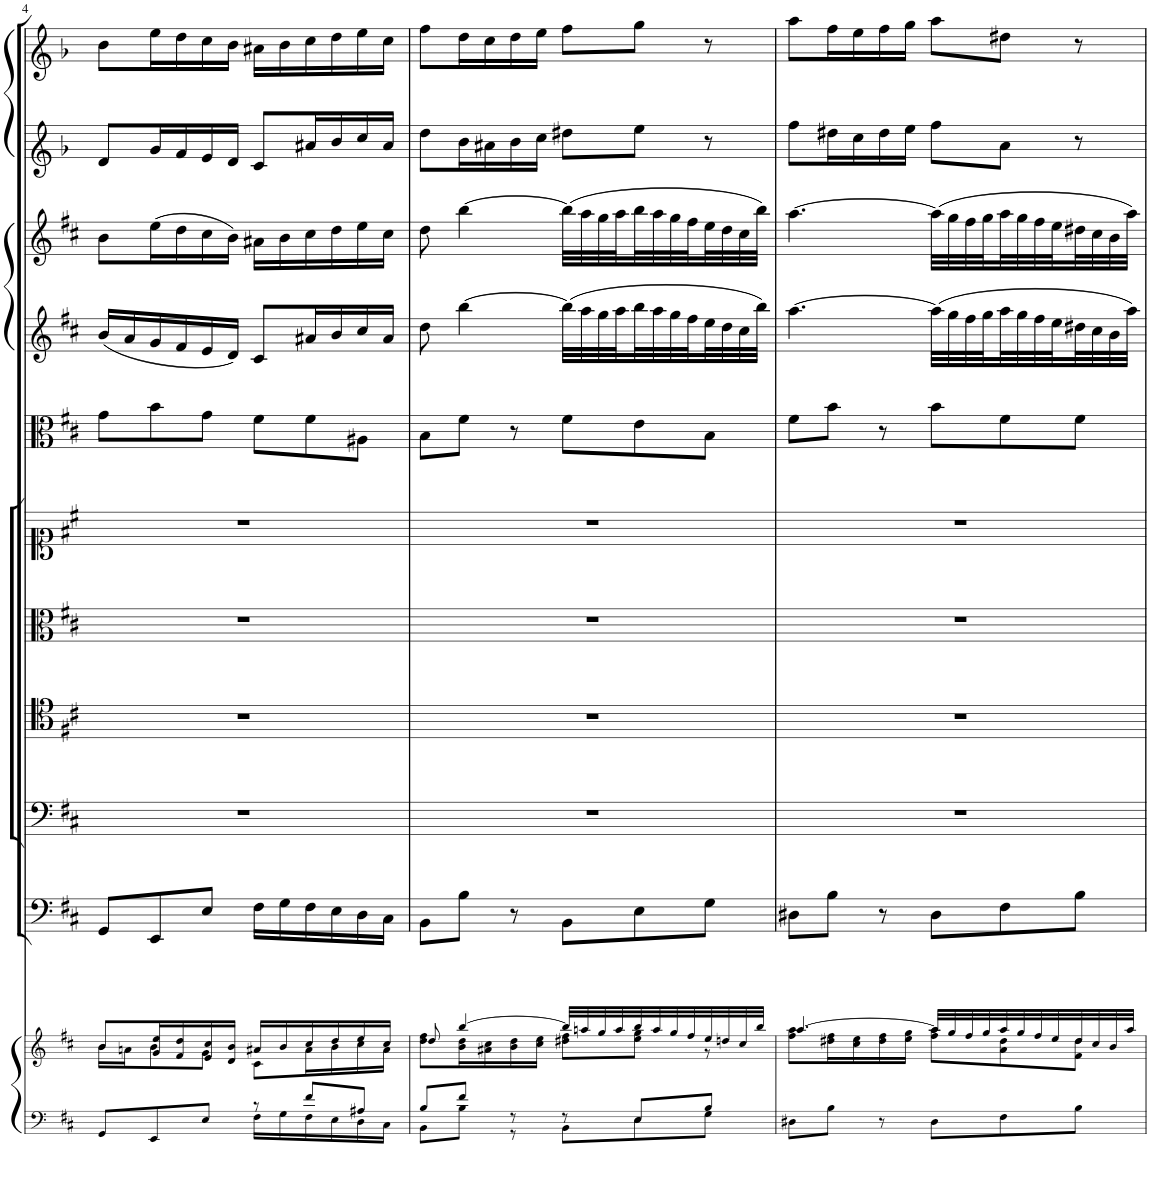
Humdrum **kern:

**kern	**kern	**kern	**kern	**kern	**kern	**kern	**kern	**kern	**kern	**kern	**kern
*part11	*part11	*part10	*part9	*part8	*part7	*part6	*part5	*part4	*part3	*part2	*part1
*staff12	*staff11	*staff10	*staff9	*staff8	*staff7	*staff6	*staff5	*staff4	*staff3	*staff2	*staff1
*I"Piano reduction	*	*I"Continuo	*I"Basso	*I"Tenore	*I"Alto	*I"Soprano	*I"Viola	*I"Violino II	*I"Violino I	*I"Oboe d'amore II	*I"Oboe d'amore I
*I'Pno	*	*	*	*	*	*	*I'Vla	*I'Vln	*I'Vln	*I'Ob	*I'Ob
!!LO:PB:g=z
*clefF4	*clefG2	*clefF4	*clefF4	*clefC4	*clefC3	*clefC1	*clefC3	*clefG2	*clefG2	*clefG1	*clefG1
*	*	*	*	*	*	*	*	*	*	*Trd2c3	*Trd2c3
*k[f#c#]	*k[f#c#]	*k[f#c#]	*k[f#c#]	*k[f#c#]	*k[f#c#]	*k[f#c#]	*k[f#c#]	*k[f#c#]	*k[f#c#]	*k[b-]	*k[b-]
*M6/8	*M6/8	*M6/8	*M6/8	*M6/8	*M6/8	*M6/8	*M6/8	*M6/8	*M6/8	*M6/8	*M6/8
=4	=4	=4	=4	=4	=4	=4	=4	=4	=4	=4	=4
*^	*^	*	*	*	*	*	*	*	*	*	*
8GG/L	4.ryy	8b/L	16b\LL	8GG/L	2.r	2.r	2.r	2.r	8g\L	(16b/LL	8b\L	8f/L	8dd\L
.	.	.	16an\J	.	.	.	.	.	.	16a/	.	.	.
8EE/	.	16g/ 16ee/L	8b\	8EE/	.	.	.	.	8b\	16g/	(16ee\L	16b-/L	16gg\L
.	.	16f#/ 16dd/	.	.	.	.	.	.	.	16f#/	16dd\	16a/	16ff\
8E/J	.	16e/ 16cc#/	8g\J	8E/J	.	.	.	.	8g\J	16e/	16cc#\	16g/	16ee\
.	.	16d/ 16b/JJ	.	.	.	.	.	.	.	16d/JJ)	16b\JJ)	16f/JJ	16dd\JJ
8r	16F#\LL	16a#X/LL	8c#\L	16F#\LL	.	.	.	.	8f#\L	8c#/L	16a#X\LL	8e/L	16cc#X\LL
.	16G\	16b/	.	16G\	.	.	.	.	.	.	16b\	.	16dd\
8f#/L	16F#\	16cc#/	16a#\L	16F#\	.	.	.	.	8f#\	16a#X/L	16cc#\	16cc#X/L	16ee\
.	16E\	16dd/	16b\	16E\	.	.	.	.	.	16b/	16dd\	16dd/	16ff\
8A#X/J	16D\	16ee/	16cc#\	16D\	.	.	.	.	8A#X\J	16cc#/	16ee\	16ee/	16gg\
.	16C#\JJ	16cc#/JJ	16a#\JJ	16C#\JJ	.	.	.	.	.	16a#/JJ	16cc#\JJ	16cc#/JJ	16ee\JJ
=5	=5	=5	=5	=5	=5	=5	=5	=5	=5	=5	=5	=5	=5
8B/L	8BB\L	8dd/	8dd\ 8ff#\L	8BB\L	2.r	2.r	2.r	2.r	8B\L	8dd\	8dd\	8ff\L	8aa\L
8f#/J	8B\J	[4bb/	16b\ 16dd\L	8B\J	.	.	.	.	8f#\J	[4bb\	[4bb\	16dd\L	16ff\L
.	.	.	16a#X\ 16cc#\	.	.	.	.	.	.	.	.	16cc#X\	16ee\
8r	8r	.	16b\ 16dd\	8r	.	.	.	.	8r	.	.	16dd\	16ff\
.	.	.	16cc#\ 16ee\JJ	.	.	.	.	.	.	.	.	16ee\JJ	16gg\JJ
8r	8BB\L	32bb/LLL]	8dd#X\ 8ff#\L	8BB\L	.	.	.	.	8f#\L	(32bb\LLL]	(32bb\LLL]	8ff#X\L	8aa\L
.	.	32aan/	.	.	.	.	.	.	.	32aa\	32aa\	.	.
.	.	32gg/	.	.	.	.	.	.	.	32gg\	32gg\	.	.
.	.	32aa/	.	.	.	.	.	.	.	32aa\	32aa\	.	.
8E/L	8E\	32bb/	8ee\ 8gg\J	8E\	.	.	.	.	8e\	32bb\	32bb\	8gg\J	8bb-\J
.	.	32aa/	.	.	.	.	.	.	.	32aa\	32aa\	.	.
.	.	32gg/	.	.	.	.	.	.	.	32gg\	32gg\	.	.
.	.	32ff#/	.	.	.	.	.	.	.	32ff#\	32ff#\	.	.
8B/J	8G\J	32ee/	8r	8G\J	.	.	.	.	8B\J	32ee\	32ee\	8r	8r
.	.	32ddn/	.	.	.	.	.	.	.	32dd\	32dd\	.	.
.	.	32cc#/	.	.	.	.	.	.	.	32cc#\	32cc#\	.	.
.	.	32bb/JJJ	.	.	.	.	.	.	.	32bb\JJJ)	32bb\JJJ)	.	.
*v	*v	*	*	*	*	*	*	*	*	*	*	*	*
=6	=6	=6	=6	=6	=6	=6	=6	=6	=6	=6	=6	=6
8D#X\L	[4.aa/	8ff#\ 8aa\L	8D#X\L	2.r	2.r	2.r	2.r	8f#\L	[4.aa\	[4.aa\	8aa\L	8ccc\L
8B\J	.	16dd#X\ 16ff#\L	8B\J	.	.	.	.	8b\J	.	.	16ff#X\L	16aa\L
.	.	16cc#\ 16ee\	.	.	.	.	.	.	.	.	16ee\	16gg\
8r	.	16dd#\ 16ff#\	8r	.	.	.	.	8r	.	.	16ff#\	16aa\
.	.	16ee\ 16gg\JJ	.	.	.	.	.	.	.	.	16gg\JJ	16bb-\JJ
8D#\L	32aa/LLL]	8ff#\ 8aa\L	8D#\L	.	.	.	.	8b\L	(32aa\LLL]	(32aa\LLL]	8aa\L	8ccc\L
.	32gg/	.	.	.	.	.	.	.	32gg\	32gg\	.	.
.	32ff#/	.	.	.	.	.	.	.	32ff#\	32ff#\	.	.
.	32gg/	.	.	.	.	.	.	.	32gg\	32gg\	.	.
8F#\	32aa/	8a\ 8dd#\	8F#\	.	.	.	.	8f#\	32aa\	32aa\	8cc\J	8ff#X\J
.	32gg/	.	.	.	.	.	.	.	32gg\	32gg\	.	.
.	32ff#/	.	.	.	.	.	.	.	32ff#\	32ff#\	.	.
.	32ee/	.	.	.	.	.	.	.	32ee\	32ee\	.	.
8B\J	32dd#/	8f#\ 8dd#\J	8B\J	.	.	.	.	8f#\J	32dd#X\	32dd#X\	8r	8r
.	32cc#/	.	.	.	.	.	.	.	32cc#\	32cc#\	.	.
.	32b/	.	.	.	.	.	.	.	32b\	32b\	.	.
.	32aa/JJJ	.	.	.	.	.	.	.	32aa\JJJ)	32aa\JJJ)	.	.
*	*v	*v	*	*	*	*	*	*	*	*	*	*
=	=	=	=	=	=	=	=	=	=	=	=
*-	*-	*-	*-	*-	*-	*-	*-	*-	*-	*-	*-
